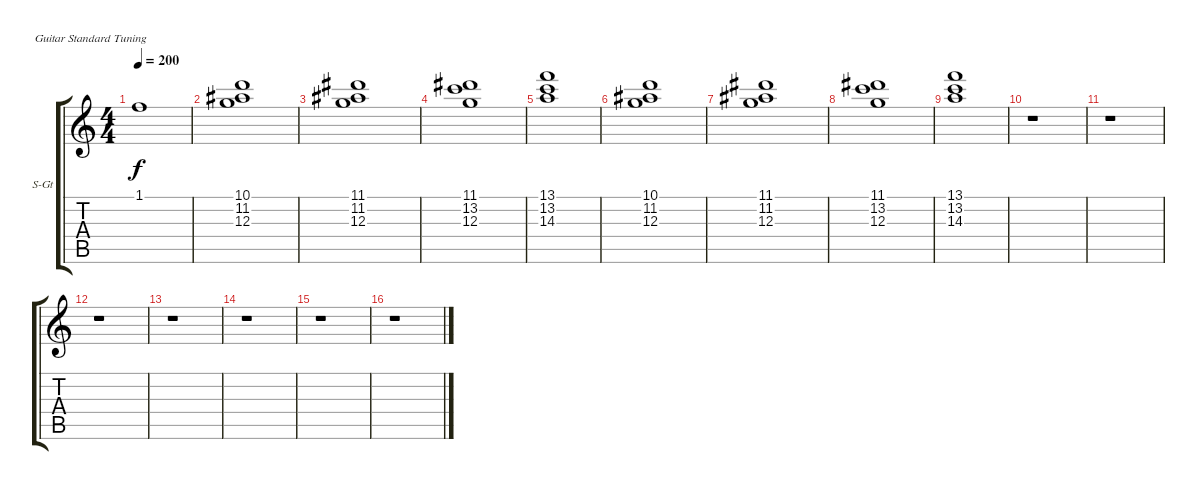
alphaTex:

\bracketExtendMode groupsimilarinstruments
\firstSystemTrackNameOrientation horizontal
\otherSystemsTrackNameOrientation horizontal
\track ("Клавиши" "S-Gt") {instrument stringensemble1}
\staff {score tabs}
\tuning (E4 B3 G3 D3 A2 E2)
\displaytranspose 12
\ts (4 4)
\tempo 200
\clef g2
\ks c
1.1.1{dy f} |
(10.1 11.2 12.3).1 |
(11.1 11.2 12.3).1 |
(11.1 13.2 12.3).1 |
(13.1 13.2 14.3).1 |
(10.1 11.2 12.3).1 |
(11.1 11.2 12.3).1 |
(11.1 13.2 12.3).1 |
(13.1 13.2 14.3).1 |
r.1 |
r.1 |
r.1 |
r.1 |
r.1 |
r.1 |
r.1
